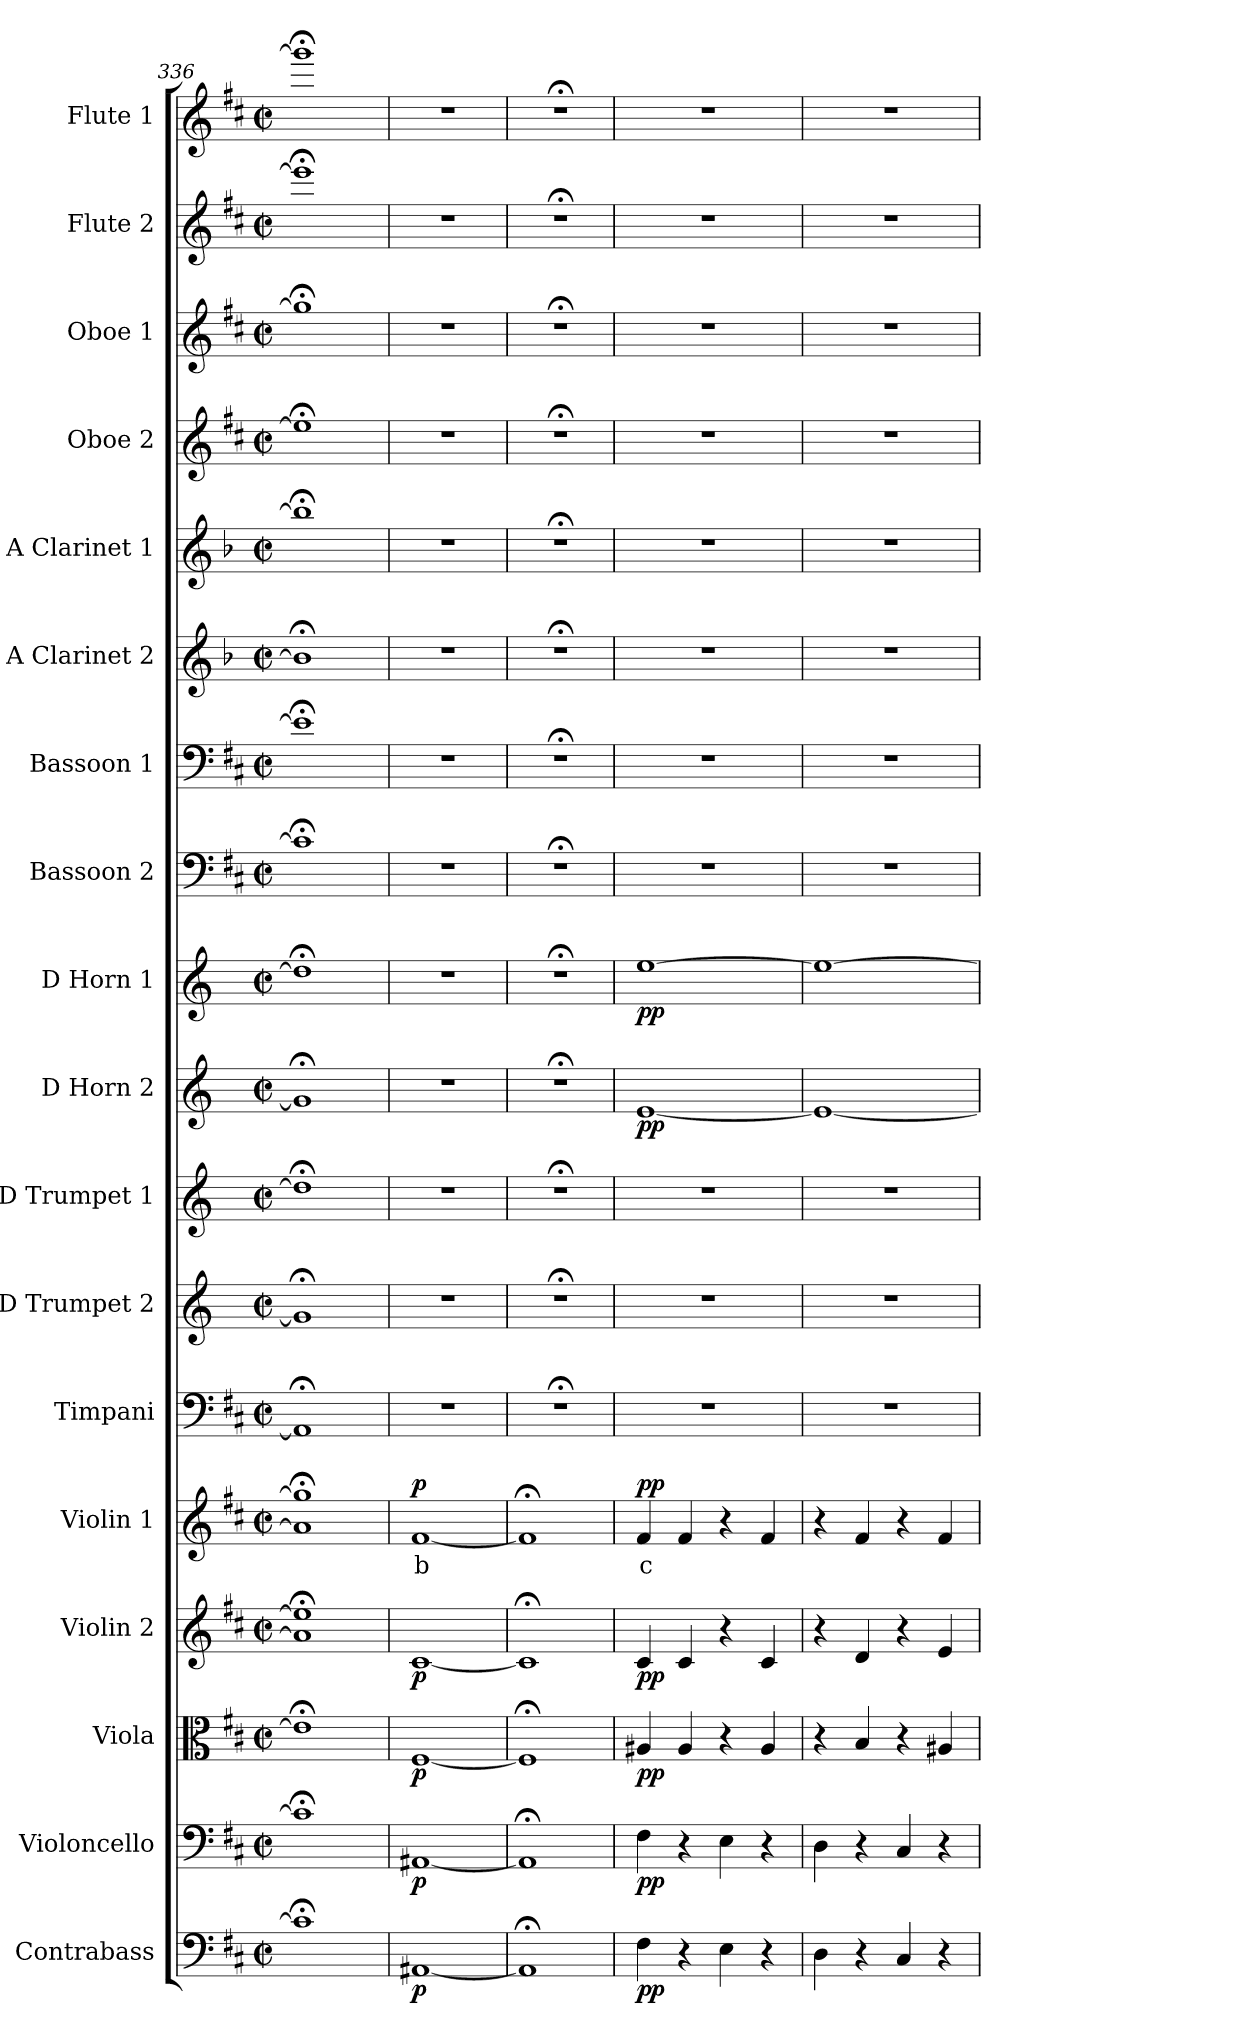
**kern	**dynam	**kern	**dynam	**kern	**dynam	**kern	**dynam	**kern	**text	**dynam	**kern	**kern	**kern	**kern	**dynam	**kern	**dynam	**kern	**kern	**kern	**kern	**kern	**kern	**kern	**kern
*part18	*part18	*part17	*part17	*part16	*part16	*part15	*part15	*part14	*part14	*part14	*part13	*part12	*part11	*part10	*part10	*part9	*part9	*part8	*part7	*part6	*part5	*part4	*part3	*part2	*part1
*staff18	*staff18	*staff17	*staff17	*staff16	*staff16	*staff15	*staff15	*staff14	*staff14	*staff14	*staff13	*staff12	*staff11	*staff10	*staff10	*staff9	*staff9	*staff8	*staff7	*staff6	*staff5	*staff4	*staff3	*staff2	*staff1
*I"Contrabass	*	*I"Violoncello	*	*I"Viola	*	*I"Violin 2	*	*I"Violin 1	*	*	*I"Timpani	*I"D Trumpet 2	*I"D Trumpet 1	*I"D Horn 2	*	*I"D Horn 1	*	*I"Bassoon 2	*I"Bassoon 1	*I"A Clarinet 2	*I"A Clarinet 1	*I"Oboe 2	*I"Oboe 1	*I"Flute 2	*I"Flute 1
*I'Cb	*	*I'Vc	*	*I'Vla	*	*I'Vln 2	*	*I'Vln 1	*	*	*I'Timp	*I'Tpt 2	*I'Tpt 1	*I'Hn 2	*	*I'Hn 1	*	*I'Bsn 2	*I'Bsn 1	*I'Cl 2	*I'Cl 1	*I'Ob 2	*I'Ob 1	*I'Fl 2	*I'Fl 1
*clefF4	*	*clefF4	*	*clefC3	*	*clefG2	*	*clefG2	*	*	*clefF4	*clefG2	*clefG2	*clefG2	*	*clefG2	*	*clefF4	*clefF4	*clefG2	*clefG2	*clefG2	*clefG2	*clefG2	*clefG2
*ITrd7c12	*	*	*	*	*	*	*	*	*	*	*	*ITrd-1c-2	*ITrd-1c-2	*ITrd6c10	*	*ITrd6c10	*	*	*	*ITrd2c3	*ITrd2c3	*	*	*	*
*k[f#c#]	*	*k[f#c#]	*	*k[f#c#]	*	*k[f#c#]	*	*k[f#c#]	*	*	*k[f#c#]	*k[f#c#]	*k[f#c#]	*k[f#c#]	*	*k[f#c#]	*	*k[f#c#]	*k[f#c#]	*k[f#c#]	*k[f#c#]	*k[f#c#]	*k[f#c#]	*k[f#c#]	*k[f#c#]
*M2/2	*	*M2/2	*	*M2/2	*	*M2/2	*	*M2/2	*	*	*M2/2	*M2/2	*M2/2	*M2/2	*	*M2/2	*	*M2/2	*M2/2	*M2/2	*M2/2	*M2/2	*M2/2	*M2/2	*M2/2
*met(c|)	*	*met(c|)	*	*met(c|)	*	*met(c|)	*	*met(c|)	*	*	*met(c|)	*met(c|)	*met(c|)	*met(c|)	*	*met(c|)	*	*met(c|)	*met(c|)	*met(c|)	*met(c|)	*met(c|)	*met(c|)	*met(c|)	*met(c|)
=336	=336	=336	=336	=336	=336	=336	=336	=336	=336	=336	=336	=336	=336	=336	=336	=336	=336	=336	=336	=336	=336	=336	=336	=336	=336
1C#;<]	.	1c#;<]	.	1e;<]	.	1a];< 1ee];<	.	1a];< 1gg];<	.	.	1AA;<]	1a;<]	1ee;<]	1A;<]	.	1e;<]	.	1c#;<]	1e;<]	1g;<]	1gg;<]	1ee;<]	1gg;<]	1eee;<]	1ggg;<]
=337	=337	=337	=337	=337	=337	=337	=337	=337	=337	=337	=337	=337	=337	=337	=337	=337	=337	=337	=337	=337	=337	=337	=337	=337	=337
!	!LO:DY:b	!	!LO:DY:b	!	!LO:DY:b	!	!LO:DY:b	!	!LO:LY:b:color=#FF0000	!LO:DY:b	!	!	!	!	!	!	!	!	!	!	!	!	!	!	!
[1AAA#X	p	[1AA#X	p	[1F#	p	[1c#	p	[1f#	b	p	1r	1r	1r	1r	.	1r	.	1r	1r	1r	1r	1r	1r	1r	1r
=338	=338	=338	=338	=338	=338	=338	=338	=338	=338	=338	=338	=338	=338	=338	=338	=338	=338	=338	=338	=338	=338	=338	=338	=338	=338
1AAA#;<]	.	1AA#;<]	.	1F#;<]	.	1c#;<]	.	1f#;<]	.	.	1r;<	1r;<	1r;<	1r;<	.	1r;<	.	1r;<	1r;<	1r;<	1r;<	1r;<	1r;<	1r;<	1r;<
=339	=339	=339	=339	=339	=339	=339	=339	=339	=339	=339	=339	=339	=339	=339	=339	=339	=339	=339	=339	=339	=339	=339	=339	=339	=339
!	!LO:DY:b	!	!LO:DY:b	!	!LO:DY:b	!	!LO:DY:b	!	!LO:LY:b:color=#FF0000	!LO:DY:b	!	!	!	!	!LO:DY:b	!	!LO:DY:b	!	!	!	!	!	!	!	!
4FF#\	pp	4F#\	pp	4A#X/	pp	4c#/	pp	4f#/	c	pp	1r	1r	1r	[1F#	pp	[1f#	pp	1r	1r	1r	1r	1r	1r	1r	1r
4r	.	4r	.	4A#/	.	4c#/	.	4f#/	.	.	.	.	.	.	.	.	.	.	.	.	.	.	.	.	.
4EE\	.	4E\	.	4r	.	4r	.	4r	.	.	.	.	.	.	.	.	.	.	.	.	.	.	.	.	.
4r	.	4r	.	4A#/	.	4c#/	.	4f#/	.	.	.	.	.	.	.	.	.	.	.	.	.	.	.	.	.
=340	=340	=340	=340	=340	=340	=340	=340	=340	=340	=340	=340	=340	=340	=340	=340	=340	=340	=340	=340	=340	=340	=340	=340	=340	=340
4DD\	.	4D\	.	4r	.	4r	.	4r	.	.	1r	1r	1r	1F#_	.	1f#_	.	1r	1r	1r	1r	1r	1r	1r	1r
4r	.	4r	.	4B/	.	4d/	.	4f#/	.	.	.	.	.	.	.	.	.	.	.	.	.	.	.	.	.
4CC#/	.	4C#/	.	4r	.	4r	.	4r	.	.	.	.	.	.	.	.	.	.	.	.	.	.	.	.	.
4r	.	4r	.	4A#X/	.	4e/	.	4f#/	.	.	.	.	.	.	.	.	.	.	.	.	.	.	.	.	.
=	=	=	=	=	=	=	=	=	=	=	=	=	=	=	=	=	=	=	=	=	=	=	=	=	=
*-	*-	*-	*-	*-	*-	*-	*-	*-	*-	*-	*-	*-	*-	*-	*-	*-	*-	*-	*-	*-	*-	*-	*-	*-	*-
